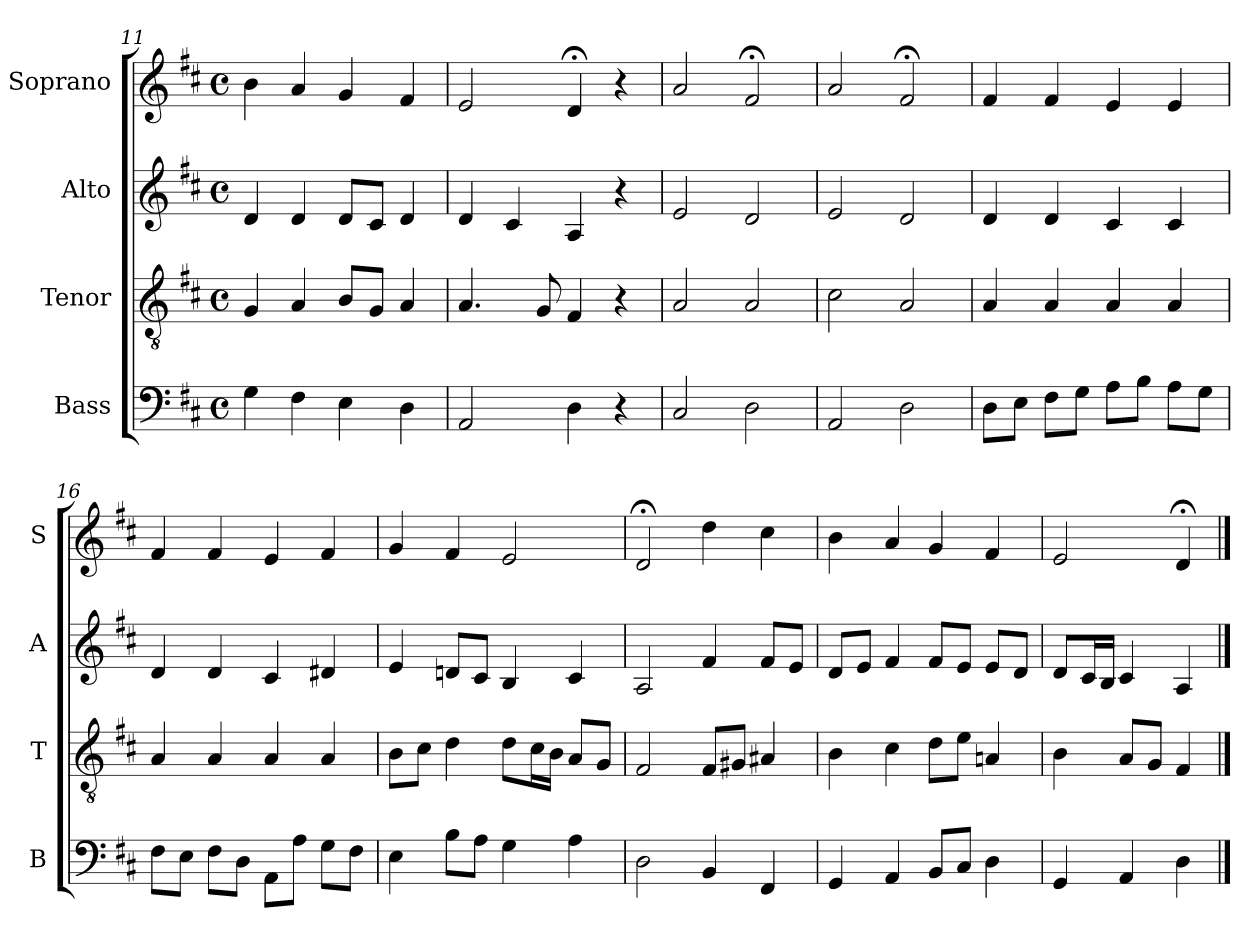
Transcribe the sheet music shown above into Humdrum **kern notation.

**kern	**kern	**kern	**kern
*part4	*part3	*part2	*part1
*staff4	*staff3	*staff2	*staff1
*I"Bass	*I"Tenor	*I"Alto	*I"Soprano
*I'B	*I'T	*I'A	*I'S
*clefF4	*clefGv2	*clefG2	*clefG2
*k[f#c#]	*k[f#c#]	*k[f#c#]	*k[f#c#]
*D:	*D:	*D:	*D:
*M4/4	*M4/4	*M4/4	*M4/4
*met(c)	*met(c)	*met(c)	*met(c)
=11	=11	=11	=11
4G\	4G/	4d/	4b\
4F#\	4A/	4d/	4a/
4E\	8B/L	8d/L	4g/
.	8G/J	8c#/J	.
4D\	4A/	4d/	4f#/
=12	=12	=12	=12
2AA/	4.A/	4d/	2e/
.	.	4c#/	.
.	8G/	.	.
4D\	4F#/	4A/	4d;</
4r	4r	4r	4r
=13	=13	=13	=13
2C#/	2A/	2e/	2a/
2D\	2A/	2d/	2f#;</
=14	=14	=14	=14
2AA/	2c#\	2e/	2a/
2D\	2A/	2d/	2f#;</
=15	=15	=15	=15
8D\L	4A/	4d/	4f#/
8E\J	.	.	.
8F#\L	4A/	4d/	4f#/
8G\J	.	.	.
8A\L	4A/	4c#/	4e/
8B\J	.	.	.
8A\L	4A/	4c#/	4e/
8G\J	.	.	.
!!LO:LB:g=z
=16	=16	=16	=16
8F#\L	4A/	4d/	4f#/
8E\J	.	.	.
8F#\L	4A/	4d/	4f#/
8D\J	.	.	.
8AA\L	4A/	4c#/	4e/
8A\J	.	.	.
8G\L	4A/	4d#X/	4f#/
8F#\J	.	.	.
=17	=17	=17	=17
4E\	8B\L	4e/	4g/
.	8c#\J	.	.
8B\L	4d\	8dn/L	4f#/
8A\J	.	8c#/J	.
4G\	8d\L	4B/	2e/
.	16c#\L	.	.
.	16B\JJ	.	.
4A\	8A/L	4c#/	.
.	8G/J	.	.
=18	=18	=18	=18
2D\	2F#/	2A/	2d;</
4BB/	8F#/L	4f#/	4dd\
.	8G#X/J	.	.
4FF#/	4A#X/	8f#/L	4cc#\
.	.	8e/J	.
=19	=19	=19	=19
4GG/	4B\	8d/L	4b\
.	.	8e/J	.
4AA/	4c#\	4f#/	4a/
8BB/L	8d\L	8f#/L	4g/
8C#/J	8e\J	8e/J	.
4D\	4An/	8e/L	4f#/
.	.	8d/J	.
=20	=20	=20	=20
4GG/	4B\	8d/L	2e/
.	.	16c#/L	.
.	.	16B/JJ	.
4AA/	8A/L	4c#/	.
.	8G/J	.	.
4D\	4F#/	4A/	4d;</
==	==	==	==
*-	*-	*-	*-
